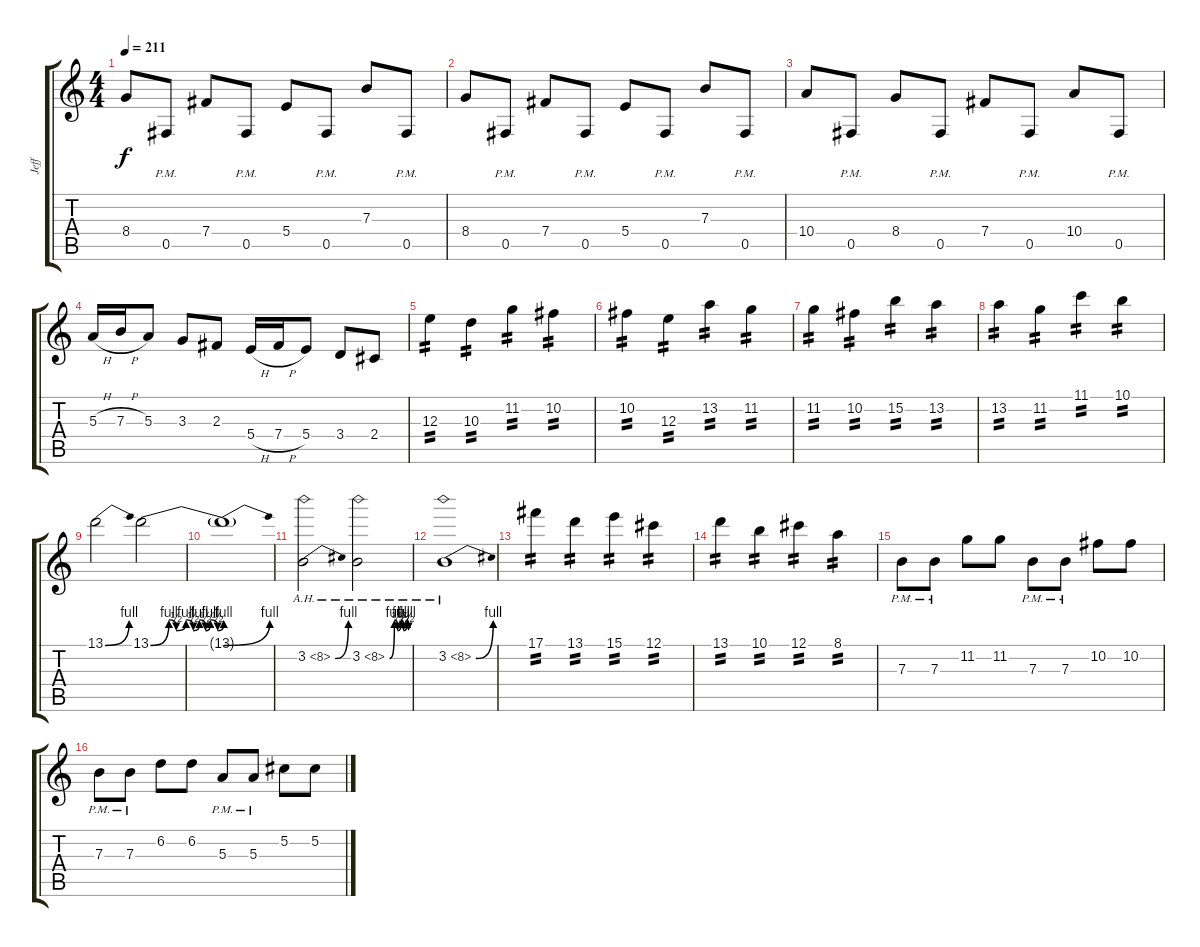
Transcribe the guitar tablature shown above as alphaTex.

\track ("Jeff" "Jeff") {instrument distortionguitar}
\staff {score tabs}
\tuning (Db4 Ab3 E3 B2 Gb2 B1) {hide}
\ts (4 4)
\tempo 211
\clef g2
\ks c
8.4.8{dy f} 0.5{pm}.8 7.4.8 0.5{pm}.8 5.4.8 0.5{pm}.8 7.3.8 0.5{pm}.8 |
8.4.8 0.5{pm}.8 7.4.8 0.5{pm}.8 5.4.8 0.5{pm}.8 7.3.8 0.5{pm}.8 |
10.4.8 0.5{pm}.8 8.4.8 0.5{pm}.8 7.4.8 0.5{pm}.8 10.4.8 0.5{pm}.8 |
5.3{h}.16 7.3{h}.16 5.3.8 3.3.8 2.3.8 5.4{h}.16 7.4{h}.16 5.4.8 3.4.8 2.4.8 |
12.3.4{tp 2} 10.3.4{tp 2} 11.2.4{tp 2} 10.2.4{tp 2} |
10.2.4{tp 2} 12.3.4{tp 2} 13.2.4{tp 2} 11.2.4{tp 2} |
11.2.4{tp 2} 10.2.4{tp 2} 15.2.4{tp 2} 13.2.4{tp 2} |
13.2.4{tp 2} 11.2.4{tp 2} 11.1.4{tp 2} 10.1.4{tp 2} |
13.1{be (bend 0 0 60 4)}.2 13.1{be (custom 0 0 15 4 21 2 29 4 35 2 40 4 45 2 49 4 55 2 60 4)}.2 |
13.1{be (bend 0 0 60 4) t}.1 |
3.2{be (bend 0 0 60 4) ah 5}.2 3.2{be (custom 0 0 15 4 25 2 36 4 44 2 55 4 60 2) ah 5}.2 |
3.2{be (bend 0 0 60 4) ah 5}.1 |
17.1.4{tp 2} 13.1.4{tp 2} 15.1.4{tp 2} 12.1.4{tp 2} |
13.1.4{tp 2} 10.1.4{tp 2} 12.1.4{tp 2} 8.1.4{tp 2} |
7.3{pm}.8 7.3{pm}.8 11.2.8 11.2.8 7.3{pm}.8 7.3{pm}.8 10.2.8 10.2.8 |
7.3{pm}.8 7.3{pm}.8 6.2.8 6.2.8 5.3{pm}.8 5.3{pm}.8 5.2.8 5.2.8
